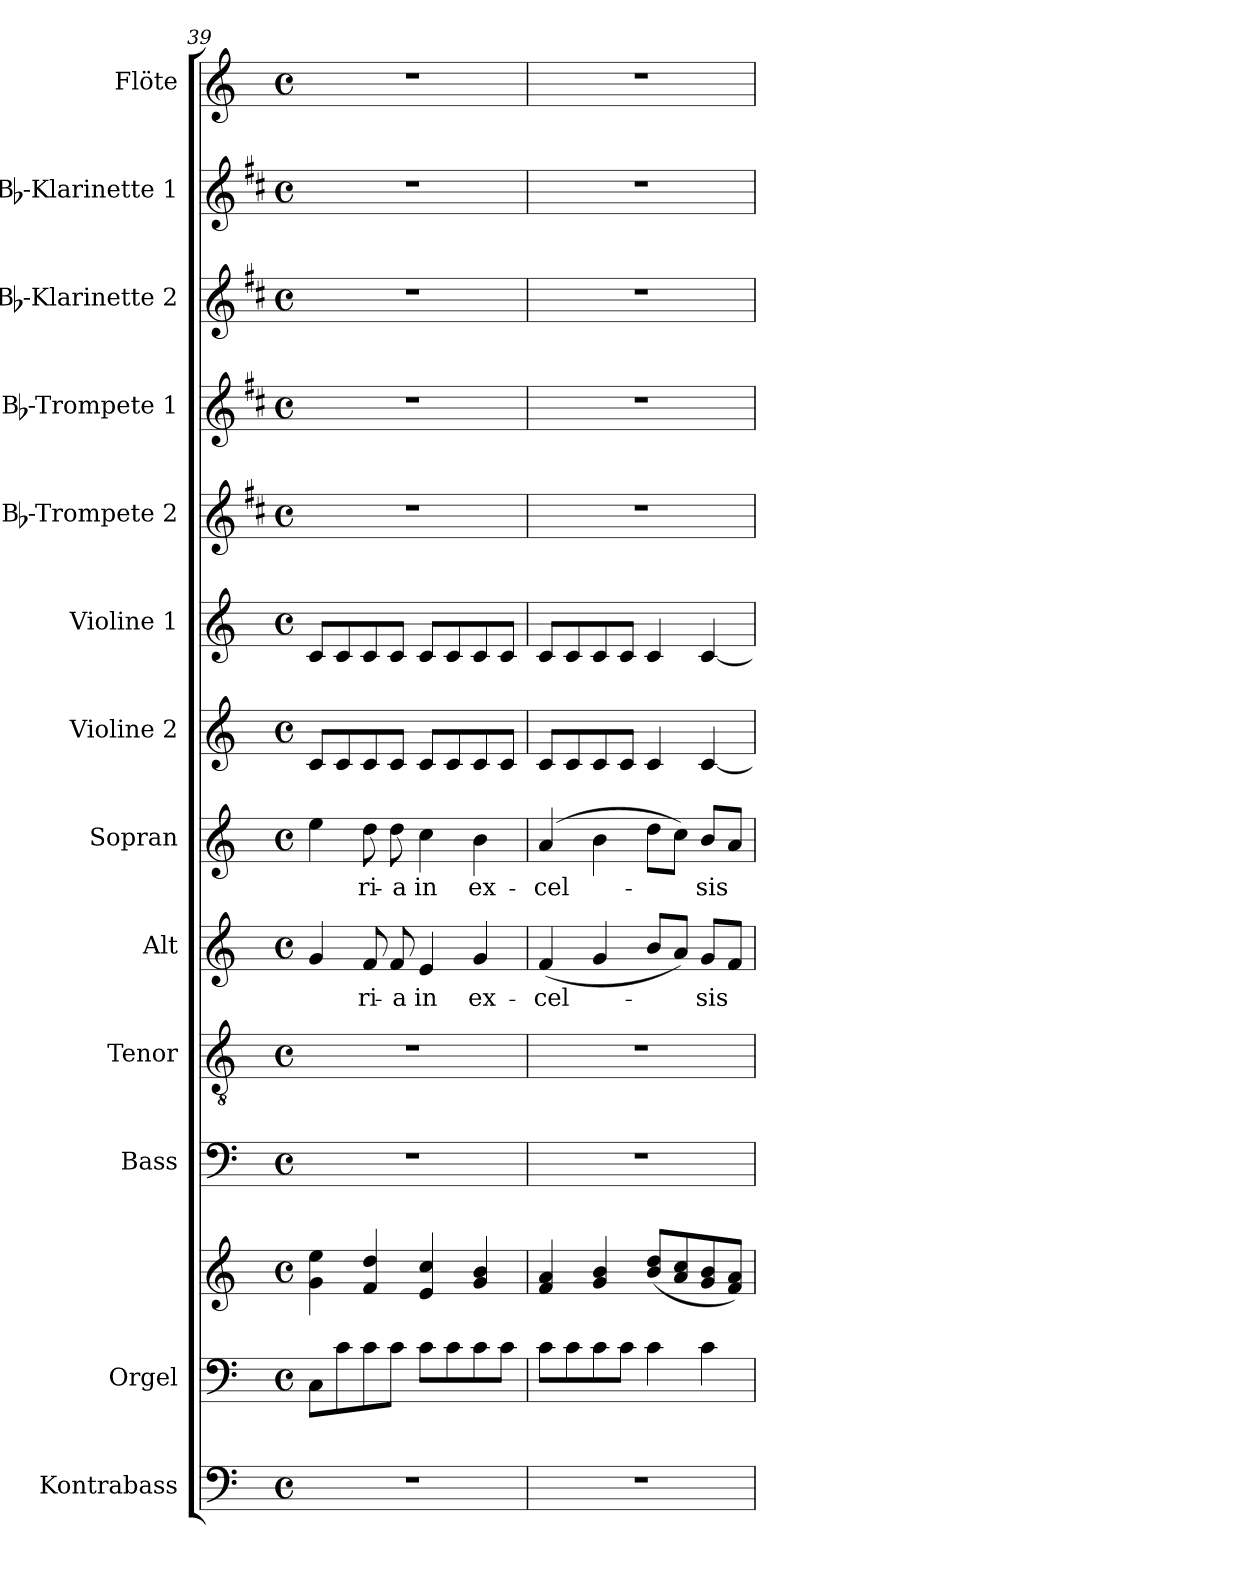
**kern	**kern	**kern	**kern	**kern	**kern	**text	**kern	**text	**kern	**kern	**kern	**kern	**kern	**kern	**kern
*part13	*part12	*part12	*part11	*part10	*part9	*part9	*part8	*part8	*part7	*part6	*part5	*part4	*part3	*part2	*part1
*staff14	*staff13	*staff12	*staff11	*staff10	*staff9	*staff9	*staff8	*staff8	*staff7	*staff6	*staff5	*staff4	*staff3	*staff2	*staff1
*I"Kontrabass	*I"Orgel	*	*I"Bass	*I"Tenor	*I"Alt	*	*I"Sopran	*	*I"Violine 2	*I"Violine 1	*I"Bb-Trompete 2	*I"Bb-Trompete 1	*I"Bb-Klarinette 2	*I"Bb-Klarinette 1	*I"Flöte
*I'Kb.	*I'Org.	*	*I'B.	*I'T.	*I'A.	*	*I'S.	*	*I'Vl. 2	*I'Vl. 1	*I'Bb Trp. 2	*I'Bb Trp. 1	*I'Bb Kl. 2	*I'Bb Kl. 1	*I'Fl.
*clefF4	*clefF4	*clefG2	*clefF4	*clefGv2	*clefG2	*	*clefG2	*	*clefG2	*clefG2	*clefG2	*clefG2	*clefG2	*clefG2	*clefG2
*ITrd7c12	*	*	*	*	*	*	*	*	*	*	*ITrd1c2	*ITrd1c2	*ITrd1c2	*ITrd1c2	*
*k[]	*k[]	*k[]	*k[]	*k[]	*k[]	*	*k[]	*	*k[]	*k[]	*k[]	*k[]	*k[]	*k[]	*k[]
*C:	*C:	*C:	*C:	*C:	*C:	*	*C:	*	*C:	*C:	*C:	*C:	*C:	*C:	*C:
*M4/4	*M4/4	*M4/4	*M4/4	*M4/4	*M4/4	*	*M4/4	*	*M4/4	*M4/4	*M4/4	*M4/4	*M4/4	*M4/4	*M4/4
*met(c)	*met(c)	*met(c)	*met(c)	*met(c)	*met(c)	*	*met(c)	*	*met(c)	*met(c)	*met(c)	*met(c)	*met(c)	*met(c)	*met(c)
=39	=39	=39	=39	=39	=39	=39	=39	=39	=39	=39	=39	=39	=39	=39	=39
1r	8C\L	4g\ 4ee\	1r	1r	4g/	.	4ee\	.	8c/L	8c/L	1r	1r	1r	1r	1r
.	8c\	.	.	.	.	.	.	.	8c/	8c/	.	.	.	.	.
!	!	!	!	!	!	!LO:LY:b	!	!LO:LY:b	!	!	!	!	!	!	!
.	8c\	4f/ 4dd/	.	.	8f/	-ri-	8dd\	-ri-	8c/	8c/	.	.	.	.	.
!	!	!	!	!	!	!LO:LY:b	!	!LO:LY:b	!	!	!	!	!	!	!
.	8c\J	.	.	.	8f/	-a	8dd\	-a	8c/J	8c/J	.	.	.	.	.
!	!	!	!	!	!	!LO:LY:b	!	!LO:LY:b	!	!	!	!	!	!	!
.	8c\L	4e/ 4cc/	.	.	4e/	in	4cc\	in	8c/L	8c/L	.	.	.	.	.
.	8c\	.	.	.	.	.	.	.	8c/	8c/	.	.	.	.	.
!	!	!	!	!	!	!LO:LY:b	!	!LO:LY:b	!	!	!	!	!	!	!
.	8c\	4g/ 4b/	.	.	4g/	ex-	4b\	ex-	8c/	8c/	.	.	.	.	.
.	8c\J	.	.	.	.	.	.	.	8c/J	8c/J	.	.	.	.	.
=40	=40	=40	=40	=40	=40	=40	=40	=40	=40	=40	=40	=40	=40	=40	=40
!	!	!	!	!	!	!LO:LY:b	!	!LO:LY:b	!	!	!	!	!	!	!
1r	8c\L	4f/ 4a/	1r	1r	(<4f/	-cel-	(4a/	-cel-	8c/L	8c/L	1r	1r	1r	1r	1r
.	8c\	.	.	.	.	.	.	.	8c/	8c/	.	.	.	.	.
.	8c\	4g/ 4b/	.	.	4g/	.	4b\	.	8c/	8c/	.	.	.	.	.
.	8c\J	.	.	.	.	.	.	.	8c/J	8c/J	.	.	.	.	.
.	4c\	(<8b/ 8dd/L	.	.	8b/L	.	8dd\L	.	4c/	4c/	.	.	.	.	.
.	.	8a/ 8cc/	.	.	8a/J)	.	8cc\J)	.	.	.	.	.	.	.	.
!	!	!	!	!	!	!LO:LY:b	!	!LO:LY:b	!	!	!	!	!	!	!
.	4c\	8g/ 8b/	.	.	8g/L	-sis	8b/L	-sis	[4c/	[4c/	.	.	.	.	.
.	.	8f/ 8a/J)	.	.	8f/J	.	8a/J	.	.	.	.	.	.	.	.
=	=	=	=	=	=	=	=	=	=	=	=	=	=	=	=
*-	*-	*-	*-	*-	*-	*-	*-	*-	*-	*-	*-	*-	*-	*-	*-
